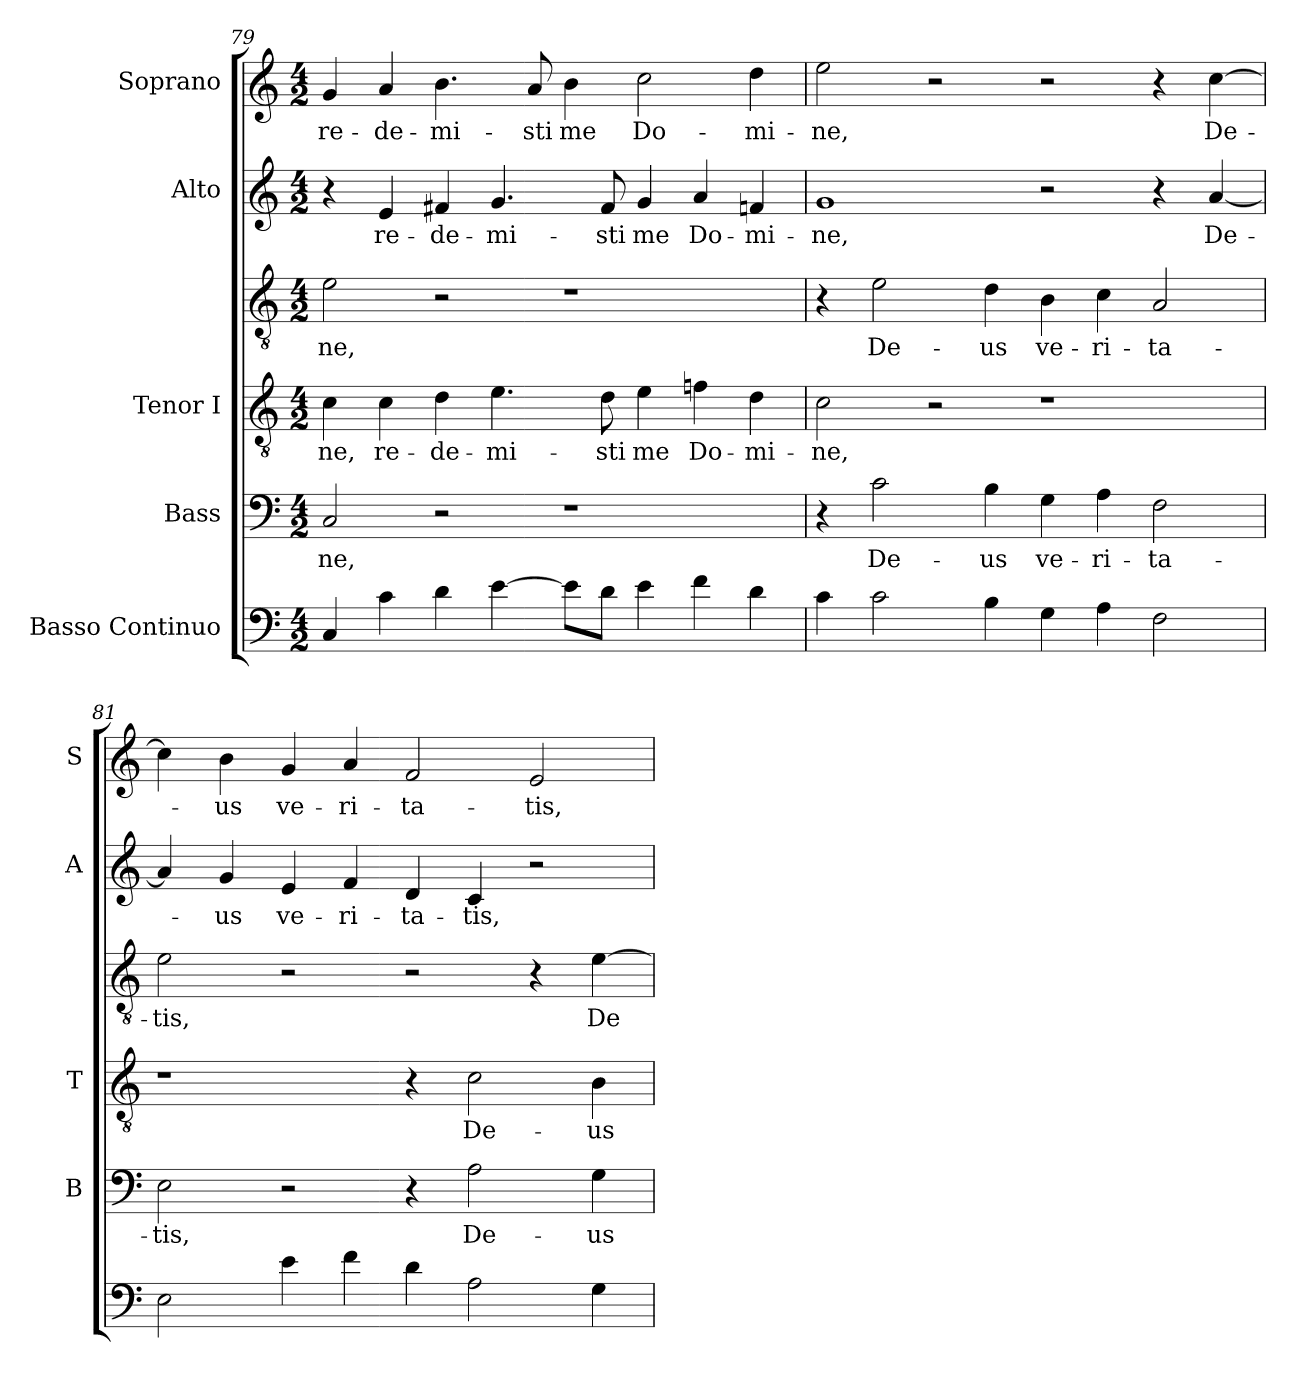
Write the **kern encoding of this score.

**kern	**kern	**text	**kern	**text	**kern	**text	**kern	**text	**kern	**text
*part5	*part4	*part4	*part3	*part3	*part3	*part3	*part2	*part2	*part1	*part1
*staff6	*staff5	*staff5	*staff4	*staff4	*staff3	*staff3	*staff2	*staff2	*staff1	*staff1
*I"Basso Continuo	*I"Bass	*	*I"Tenor I	*	*	*	*I"Alto	*	*I"Soprano	*
*	*I'B	*	*I'T	*	*	*	*I'A	*	*I'S	*
*clefF4	*clefF4	*	*clefGv2	*	*clefGv2	*	*clefG2	*	*clefG2	*
*	*ITrd7c12	*	*	*	*	*	*	*	*	*
*k[]	*k[]	*	*k[]	*	*k[]	*	*k[]	*	*k[]	*
*C:	*C:	*	*C:	*	*C:	*	*C:	*	*C:	*
*M4/2	*M4/2	*	*M4/2	*	*M4/2	*	*M4/2	*	*M4/2	*
=79	=79	=79	=79	=79	=79	=79	=79	=79	=79	=79
!	!	!LO:LY:b:color=#000000	!	!	!	!	!	!	!	!
!	!	!	!	!LO:LY:b:color=#000000	!	!	!	!	!	!
!	!	!	!	!	!	!LO:LY:b:color=#000000	!	!	!	!
!	!	!	!	!	!	!	!	!	!	!LO:LY:b:color=#000000
4Ci/	2CCi/	-ne,	4ci\	-ne,	2ei\	-ne,	4r	.	4gi/	re-
!	!	!	!	!LO:LY:b:color=#000000	!	!	!	!	!	!
!	!	!	!	!	!	!	!	!LO:LY:b:color=#000000	!	!
!	!	!	!	!	!	!	!	!	!	!LO:LY:b:color=#000000
4ci\	.	.	4ci\	re-	.	.	4ei/	re-	4ai/	-de-
!	!	!	!	!LO:LY:b:color=#000000	!	!	!	!	!	!
!	!	!	!	!	!	!	!	!LO:LY:b:color=#000000	!	!
!	!	!	!	!	!	!	!	!	!	!LO:LY:b:color=#000000
4di\	2r	.	4di\	-de-	2r	.	4f#Xi/	-de-	4.bi\	-mi-
!	!	!	!	!LO:LY:b:color=#000000	!	!	!	!	!	!
!	!	!	!	!	!	!	!	!LO:LY:b:color=#000000	!	!
[>4ei\	.	.	4.ei\	-mi-	.	.	4.gi/	-mi-	.	.
!	!	!	!	!	!	!	!	!	!	!LO:LY:b:color=#000000
.	.	.	.	.	.	.	.	.	8ai/	-sti
!	!	!	!	!	!	!	!	!	!	!LO:LY:b:color=#000000
8ei\L]	1r	.	.	.	1r	.	.	.	4bi\	me
!	!	!	!	!LO:LY:b:color=#000000	!	!	!	!	!	!
!	!	!	!	!	!	!	!	!LO:LY:b:color=#000000	!	!
8di\J	.	.	8di\	-sti	.	.	8f#i/	-sti	.	.
!	!	!	!	!LO:LY:b:color=#000000	!	!	!	!	!	!
!	!	!	!	!	!	!	!	!LO:LY:b:color=#000000	!	!
!	!	!	!	!	!	!	!	!	!	!LO:LY:b:color=#000000
4ei\	.	.	4ei\	me	.	.	4gi/	me	2cci\	Do-
!	!	!	!	!LO:LY:b:color=#000000	!	!	!	!	!	!
!	!	!	!	!	!	!	!	!LO:LY:b:color=#000000	!	!
4fi\	.	.	4fni\	Do-	.	.	4ai/	Do-	.	.
!	!	!	!	!LO:LY:b:color=#000000	!	!	!	!	!	!
!	!	!	!	!	!	!	!	!LO:LY:b:color=#000000	!	!
!	!	!	!	!	!	!	!	!	!	!LO:LY:b:color=#000000
4di\	.	.	4di\	-mi-	.	.	4fni/	-mi-	4ddi\	-mi-
!!LO:LB:g=z
=80	=80	=80	=80	=80	=80	=80	=80	=80	=80	=80
!	!	!	!	!LO:LY:b:color=#000000	!	!	!	!	!	!
!	!	!	!	!	!	!	!	!LO:LY:b:color=#000000	!	!
!	!	!	!	!	!	!	!	!	!	!LO:LY:b:color=#000000
4ci\	4r	.	2ci\	-ne,	4r	.	1gi	-ne,	2eei\	-ne,
!	!	!LO:LY:b:color=#000000	!	!	!	!	!	!	!	!
!	!	!	!	!	!	!LO:LY:b:color=#000000	!	!	!	!
2ci\	2Ci\	De-	.	.	2ei\	De-	.	.	.	.
.	.	.	2r	.	.	.	.	.	2r	.
!	!	!LO:LY:b:color=#000000	!	!	!	!	!	!	!	!
!	!	!	!	!	!	!LO:LY:b:color=#000000	!	!	!	!
4Bi\	4BBi\	-us	.	.	4di\	-us	.	.	.	.
!	!	!LO:LY:b:color=#000000	!	!	!	!	!	!	!	!
!	!	!	!	!	!	!LO:LY:b:color=#000000	!	!	!	!
4Gi\	4GGi\	ve-	1r	.	4Bi\	ve-	2r	.	2r	.
!	!	!LO:LY:b:color=#000000	!	!	!	!	!	!	!	!
!	!	!	!	!	!	!LO:LY:b:color=#000000	!	!	!	!
4Ai\	4AAi\	-ri-	.	.	4ci\	-ri-	.	.	.	.
!	!	!LO:LY:b:color=#000000	!	!	!	!	!	!	!	!
!	!	!	!	!	!	!LO:LY:b:color=#000000	!	!	!	!
2Fi\	2FFi\	-ta-	.	.	2Ai/	-ta-	4r	.	4r	.
!	!	!	!	!	!	!	!	!LO:LY:b:color=#000000	!	!
!	!	!	!	!	!	!	!	!	!	!LO:LY:b:color=#000000
.	.	.	.	.	.	.	[<4ai/	De-	[>4cci\	De-
=81	=81	=81	=81	=81	=81	=81	=81	=81	=81	=81
!	!	!LO:LY:b:color=#000000	!	!	!	!	!	!	!	!
!	!	!	!	!	!	!LO:LY:b:color=#000000	!	!	!	!
2Ei\	2EEi\	-tis,	1r	.	2ei\	-tis,	4ai/]	.	4cci\]	.
!	!	!	!	!	!	!	!	!LO:LY:b:color=#000000	!	!
!	!	!	!	!	!	!	!	!	!	!LO:LY:b:color=#000000
.	.	.	.	.	.	.	4gi/	-us	4bi\	-us
!	!	!	!	!	!	!	!	!LO:LY:b:color=#000000	!	!
!	!	!	!	!	!	!	!	!	!	!LO:LY:b:color=#000000
4ei\	2r	.	.	.	2r	.	4ei/	ve-	4gi/	ve-
!	!	!	!	!	!	!	!	!LO:LY:b:color=#000000	!	!
!	!	!	!	!	!	!	!	!	!	!LO:LY:b:color=#000000
4fi\	.	.	.	.	.	.	4fi/	-ri-	4ai/	-ri-
!	!	!	!	!	!	!	!	!LO:LY:b:color=#000000	!	!
!	!	!	!	!	!	!	!	!	!	!LO:LY:b:color=#000000
4di\	4r	.	4r	.	2r	.	4di/	-ta-	2fi/	-ta-
!	!	!LO:LY:b:color=#000000	!	!	!	!	!	!	!	!
!	!	!	!	!LO:LY:b:color=#000000	!	!	!	!	!	!
!	!	!	!	!	!	!	!	!LO:LY:b:color=#000000	!	!
2Ai\	2AAi\	De-	2ci\	De-	.	.	4ci/	-tis,	.	.
!	!	!	!	!	!	!	!	!	!	!LO:LY:b:color=#000000
.	.	.	.	.	4r	.	2r	.	2ei/	-tis,
!	!	!LO:LY:b:color=#000000	!	!	!	!	!	!	!	!
!	!	!	!	!LO:LY:b:color=#000000	!	!	!	!	!	!
!	!	!	!	!	!	!LO:LY:b:color=#000000	!	!	!	!
4Gi\	4GGi\	-us	4Bi\	-us	[>4ei\	De-	.	.	.	.
=	=	=	=	=	=	=	=	=	=	=
*-	*-	*-	*-	*-	*-	*-	*-	*-	*-	*-
